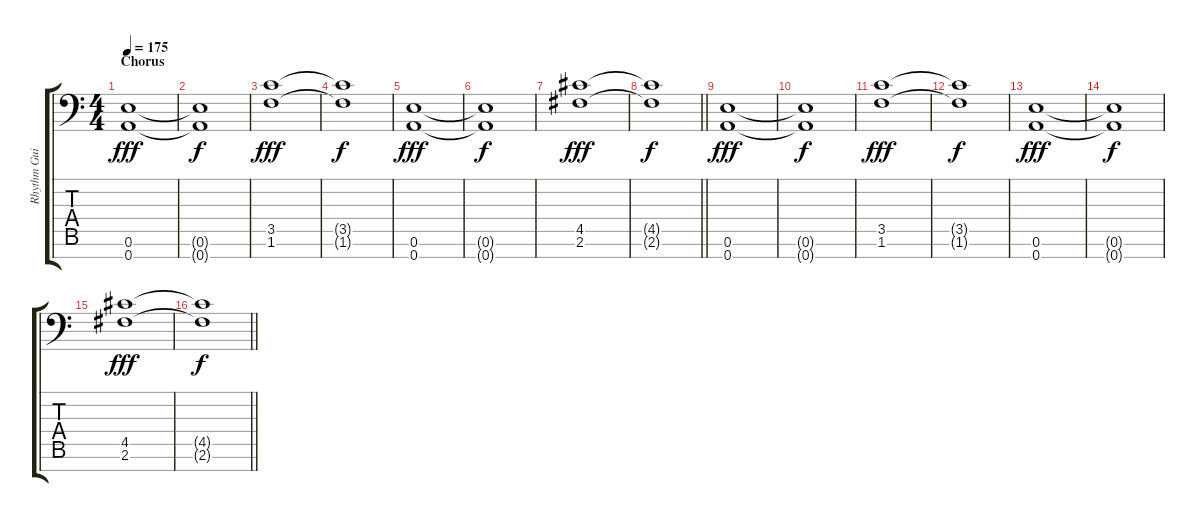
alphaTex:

\track ("Rhythm Guitar 2" "Rhythm Gui") {instrument overdrivenguitar}
\staff {score tabs}
\tuning (E4 B3 G3 D3 A2 E2 A1) {hide}
\ts (4 4)
\section ("" "Chorus")
\tempo 175
\clef f4
\ks c
(0.6 0.7).1{dy fff} |
(0.6{t} 0.7{t}).1{dy f} |
(3.5 1.6).1{dy fff} |
(3.5{t} 1.6{t}).1{dy f} |
(0.6 0.7).1{dy fff} |
(0.6{t} 0.7{t}).1{dy f} |
(4.5 2.6).1{dy fff} |
\barLineRight lightlight
(4.5{t} 2.6{t}).1{dy f} |
(0.6 0.7).1{dy fff} |
(0.6{t} 0.7{t}).1{dy f} |
(3.5 1.6).1{dy fff} |
(3.5{t} 1.6{t}).1{dy f} |
(0.6 0.7).1{dy fff} |
(0.6{t} 0.7{t}).1{dy f} |
(4.5 2.6).1{dy fff} |
\barLineRight lightlight
(4.5{t} 2.6{t}).1{dy f}
